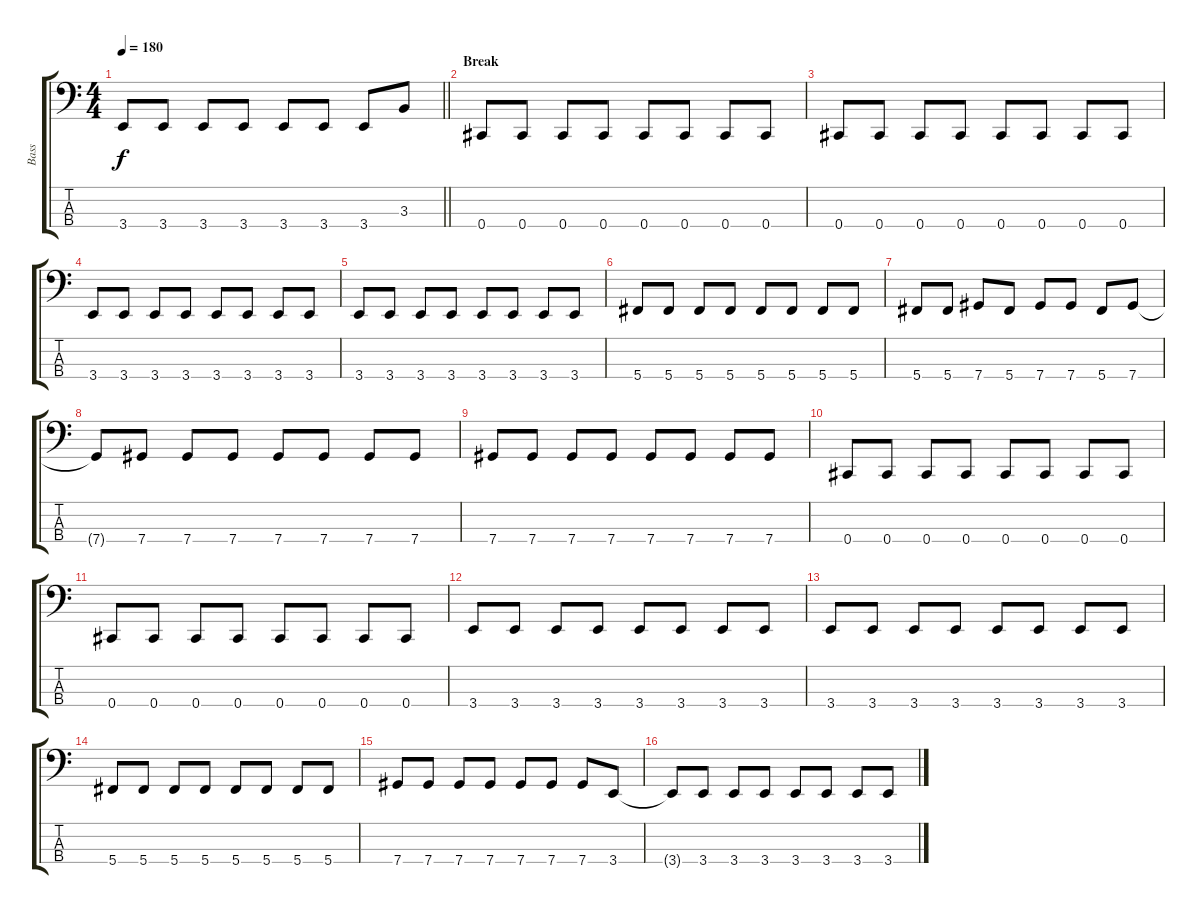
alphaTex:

\track ("Bass" "Bass") {instrument electricbassfinger}
\staff {score tabs}
\tuning (Gb2 Db2 Ab1 Db1) {hide}
\ts (4 4)
\tempo 180
\clef f4
\barLineRight lightlight
\ks c
3.4.8{dy f} 3.4.8 3.4.8 3.4.8 3.4.8 3.4.8 3.4.8 3.3.8 |
\section ("" "Break")
0.4.8 0.4.8 0.4.8 0.4.8 0.4.8 0.4.8 0.4.8 0.4.8 |
0.4.8 0.4.8 0.4.8 0.4.8 0.4.8 0.4.8 0.4.8 0.4.8 |
3.4.8 3.4.8 3.4.8 3.4.8 3.4.8 3.4.8 3.4.8 3.4.8 |
3.4.8 3.4.8 3.4.8 3.4.8 3.4.8 3.4.8 3.4.8 3.4.8 |
5.4.8 5.4.8 5.4.8 5.4.8 5.4.8 5.4.8 5.4.8 5.4.8 |
5.4.8 5.4.8 7.4.8 5.4.8 7.4.8 7.4.8 5.4.8 7.4.8 |
7.4{t}.8 7.4.8 7.4.8 7.4.8 7.4.8 7.4.8 7.4.8 7.4.8 |
7.4.8 7.4.8 7.4.8 7.4.8 7.4.8 7.4.8 7.4.8 7.4.8 |
0.4.8 0.4.8 0.4.8 0.4.8 0.4.8 0.4.8 0.4.8 0.4.8 |
0.4.8 0.4.8 0.4.8 0.4.8 0.4.8 0.4.8 0.4.8 0.4.8 |
3.4.8 3.4.8 3.4.8 3.4.8 3.4.8 3.4.8 3.4.8 3.4.8 |
3.4.8 3.4.8 3.4.8 3.4.8 3.4.8 3.4.8 3.4.8 3.4.8 |
5.4.8 5.4.8 5.4.8 5.4.8 5.4.8 5.4.8 5.4.8 5.4.8 |
7.4.8 7.4.8 7.4.8 7.4.8 7.4.8 7.4.8 7.4.8 3.4.8 |
3.4{t}.8 3.4.8 3.4.8 3.4.8 3.4.8 3.4.8 3.4.8 3.4.8
